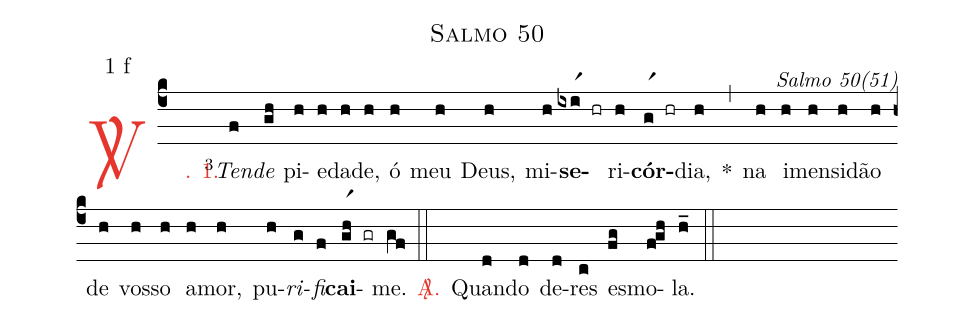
name: Salmo 50;
mode: 1;
mode-differentia: f;
commentary: Salmo 50(51);
%%
(c4)

<c><sp>V/</sp>. 1.</c>() <v>\VSup{3}</v><i>Ten</i>(f)<i>de</i>(gh) pi(h)e(h)da(h)de,(h) ó(h) meu(h) Deus,(h) mi(h)<b>se</b>(ixir1 hr)ri(h)<b>cór</b>(gr1 hr)dia,(h) *(,) na(h) i(h)men(h)si(h)dão(h) de(h) vos(h)so(h) a(h)mor,(h) pu(h)<i>ri</i>(g)<i>fi</i>(f)<b>cai</b>-(gr1h gr)me.(gf)

(::)

<nlba><c><sp>A/</sp>.</c>() Quan</nlba>(d)do(d) de(d)res(c) es(fg)mo(f!gh)la.(h_)

(::)
